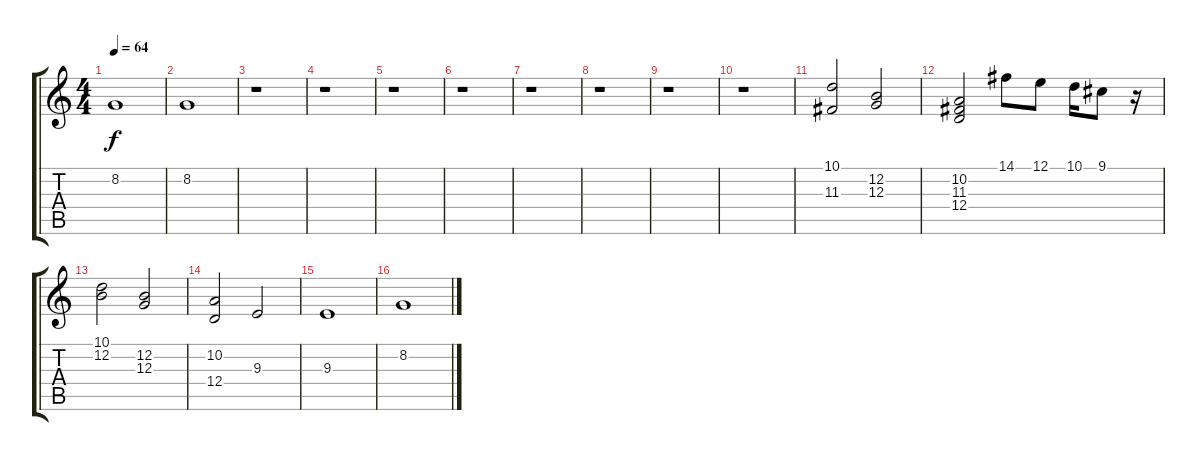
\track "" {instrument stringensemble1}
\staff {score tabs}
\tuning (E4 B3 G3 D3 A2 E2) {hide}
\ts (4 4)
\tempo 64
\clef g2
\ks c
8.2.1{dy f} |
8.2.1 |
r.1 |
r.1 |
r.1 |
r.1 |
r.1 |
r.1 |
r.1 |
r.1 |
(10.1 11.3).2 (12.2 12.3).2 |
(10.2 11.3 12.4).2 14.1.8 12.1.8 10.1.16 9.1.8 r.16 |
(10.1 12.2).2 (12.2 12.3).2 |
(10.2 12.4).2 9.3.2 |
9.3.1 |
8.2.1
